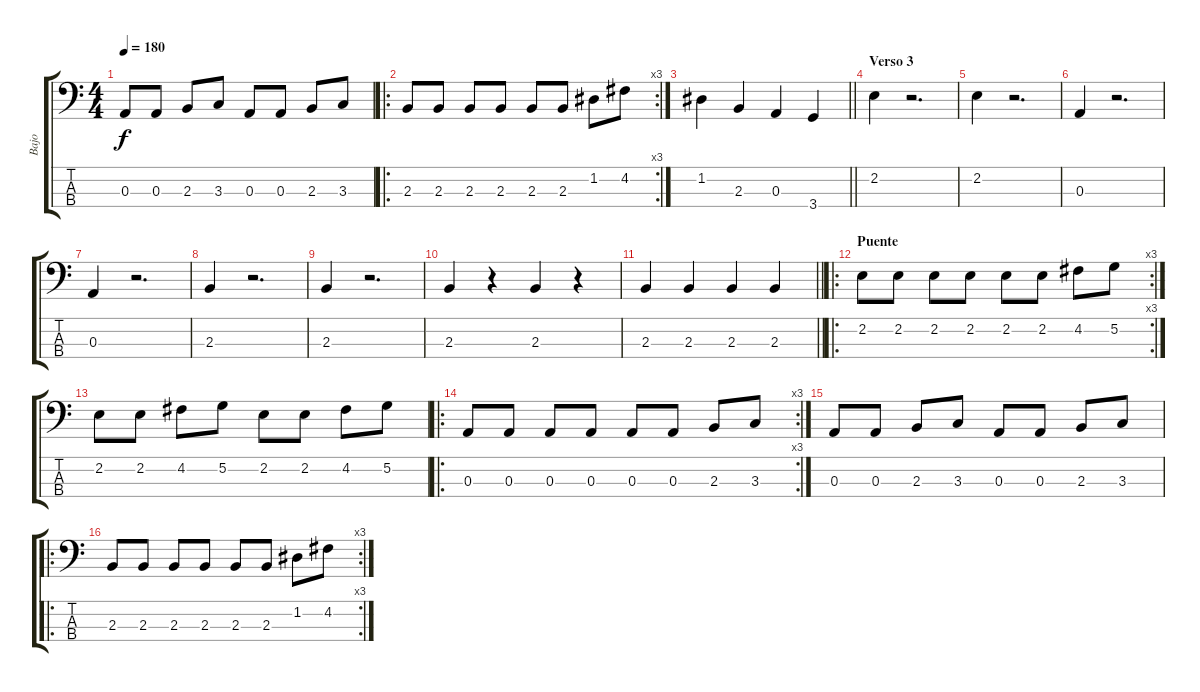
\track ("Bajo" "Bajo") {instrument electricbassfinger}
\staff {score tabs}
\tuning (G2 D2 A1 E1) {hide}
\ts (4 4)
\tempo 180
\clef f4
\ks c
0.3.8{dy f} 0.3.8 2.3.8 3.3.8 0.3.8 0.3.8 2.3.8 3.3.8 |
\ro
\rc 3
2.3.8 2.3.8 2.3.8 2.3.8 2.3.8 2.3.8 1.2.8 4.2.8 |
\barLineRight lightlight
1.2.4 2.3.4 0.3.4 3.4.4 |
\section ("" "Verso 3")
2.2.4 r.2{d} |
2.2.4 r.2{d} |
0.3.4 r.2{d} |
0.3.4 r.2{d} |
2.3.4 r.2{d} |
2.3.4 r.2{d} |
2.3.4 r.4 2.3.4 r.4 |
\barLineRight lightlight
2.3.4 2.3.4 2.3.4 2.3.4 |
\ro
\rc 3
\section ("" "Puente")
2.2.8 2.2.8 2.2.8 2.2.8 2.2.8 2.2.8 4.2.8 5.2.8 |
2.2.8 2.2.8 4.2.8 5.2.8 2.2.8 2.2.8 4.2.8 5.2.8 |
\ro
\rc 3
0.3.8 0.3.8 0.3.8 0.3.8 0.3.8 0.3.8 2.3.8 3.3.8 |
0.3.8 0.3.8 2.3.8 3.3.8 0.3.8 0.3.8 2.3.8 3.3.8 |
\ro
\rc 3
2.3.8 2.3.8 2.3.8 2.3.8 2.3.8 2.3.8 1.2.8 4.2.8
